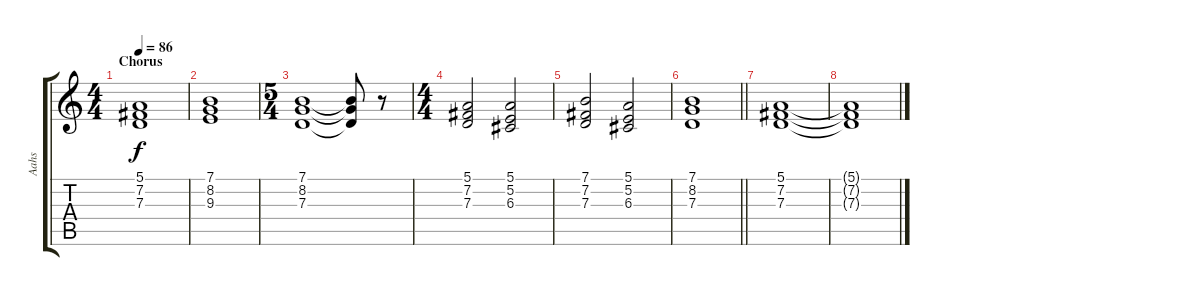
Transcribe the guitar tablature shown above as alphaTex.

\track ("Aahs" "Aahs") {instrument choiraahs}
\staff {score tabs}
\tuning (E4 B3 G3 D3 A2 E2) {hide}
\ts (4 4)
\section ("" "Chorus")
\tempo 86
\clef g2
\ks c
(5.1 7.2 7.3).1{dy f} |
(7.1 8.2 9.3).1 |
\ts (5 4)
(7.1 8.2 7.3).1 (7.1{t} 8.2{t} 7.3{t}).8 r.8 |
\ts (4 4)
(5.1 7.2 7.3).2 (5.1 5.2 6.3).2 |
(7.1 7.2 7.3).2 (5.1 5.2 6.3).2 |
\barLineRight lightlight
(7.1 8.2 7.3).1 |
(5.1 7.2 7.3).1 |
(5.1{t} 7.2{t} 7.3{t}).1
